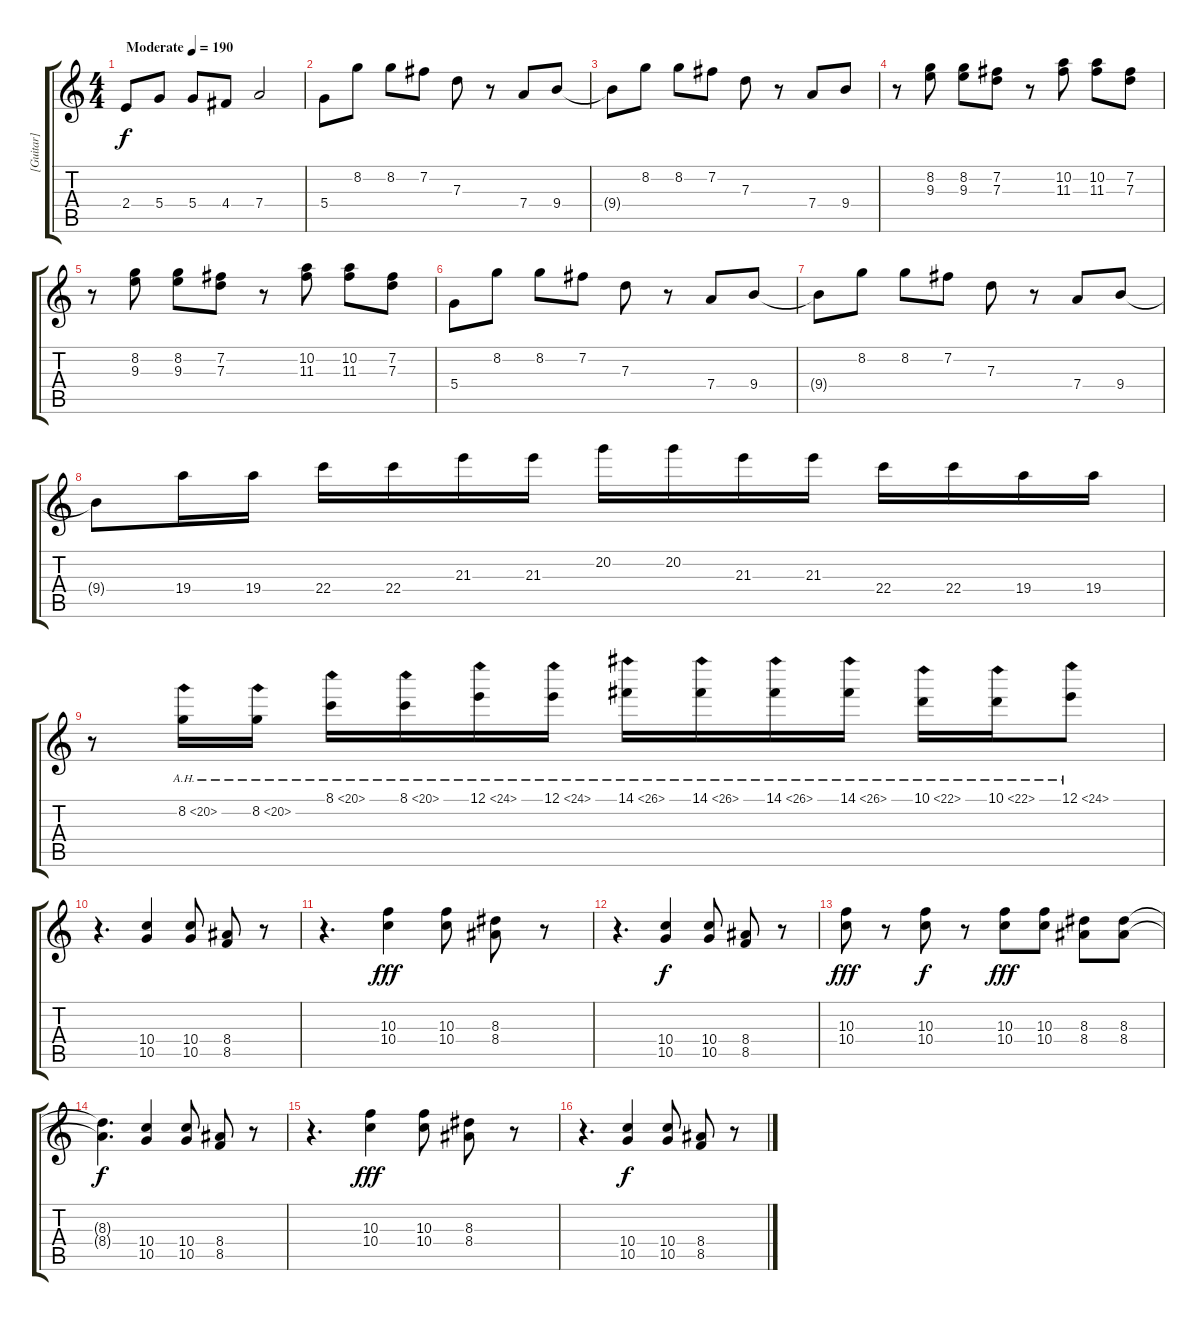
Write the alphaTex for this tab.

\track ("[Guitar]" "[Guitar]") {instrument distortionguitar}
\staff {score tabs}
\tuning (E4 B3 G3 D3 A2 D2) {hide}
\ts (4 4)
\tempo (190 "Moderate")
\clef g2
\ks c
2.4.8{dy f instrument distortionguitar} 5.4.8 5.4.8 4.4.8 7.4.2 |
5.4.8 8.2.8 8.2.8 7.2.8 7.3.8 r.8 7.4.8 9.4.8 |
9.4{t}.8 8.2.8 8.2.8 7.2.8 7.3.8 r.8 7.4.8 9.4.8 |
r.8 (8.2 9.3).8 (8.2 9.3).8 (7.2 7.3).8 r.8 (10.2 11.3).8 (10.2 11.3).8 (7.2 7.3).8 |
r.8 (8.2 9.3).8 (8.2 9.3).8 (7.2 7.3).8 r.8 (10.2 11.3).8 (10.2 11.3).8 (7.2 7.3).8 |
5.4.8 8.2.8 8.2.8 7.2.8 7.3.8 r.8 7.4.8 9.4.8 |
9.4{t}.8 8.2.8 8.2.8 7.2.8 7.3.8 r.8 7.4.8 9.4.8 |
9.4{t}.8 19.4.16 19.4.16 22.4.16 22.4.16 21.3.16 21.3.16 20.2.16 20.2.16 21.3.16 21.3.16 22.4.16 22.4.16 19.4.16 19.4.16 |
r.8 8.2{ah 12}.16 8.2{ah 12}.16 8.1{ah 12}.16 8.1{ah 12}.16 12.1{ah 12}.16 12.1{ah 12}.16 14.1{ah 12}.16 14.1{ah 12}.16 14.1{ah 12}.16 14.1{ah 12}.16 10.1{ah 12}.16 10.1{ah 12}.16 12.1{ah 12}.8 |
r.4{d} (10.4 10.5).4 (10.4 10.5).8 (8.4 8.5).8 r.8 |
r.4{d} (10.3 10.4).4{dy fff} (10.3 10.4).8 (8.3 8.4).8 r.8 |
r.4{d} (10.4 10.5).4{dy f} (10.4 10.5).8 (8.4 8.5).8 r.8 |
(10.3 10.4).8{dy fff} r.8 (10.3 10.4).8{dy f} r.8 (10.3 10.4).8{dy fff} (10.3 10.4).8 (8.3 8.4).8 (8.3 8.4).8 |
(8.3{t} 8.4{t}).4{d dy f} (10.4 10.5).4 (10.4 10.5).8 (8.4 8.5).8 r.8 |
r.4{d} (10.3 10.4).4{dy fff} (10.3 10.4).8 (8.3 8.4).8 r.8 |
r.4{d} (10.4 10.5).4{dy f} (10.4 10.5).8 (8.4 8.5).8 r.8
